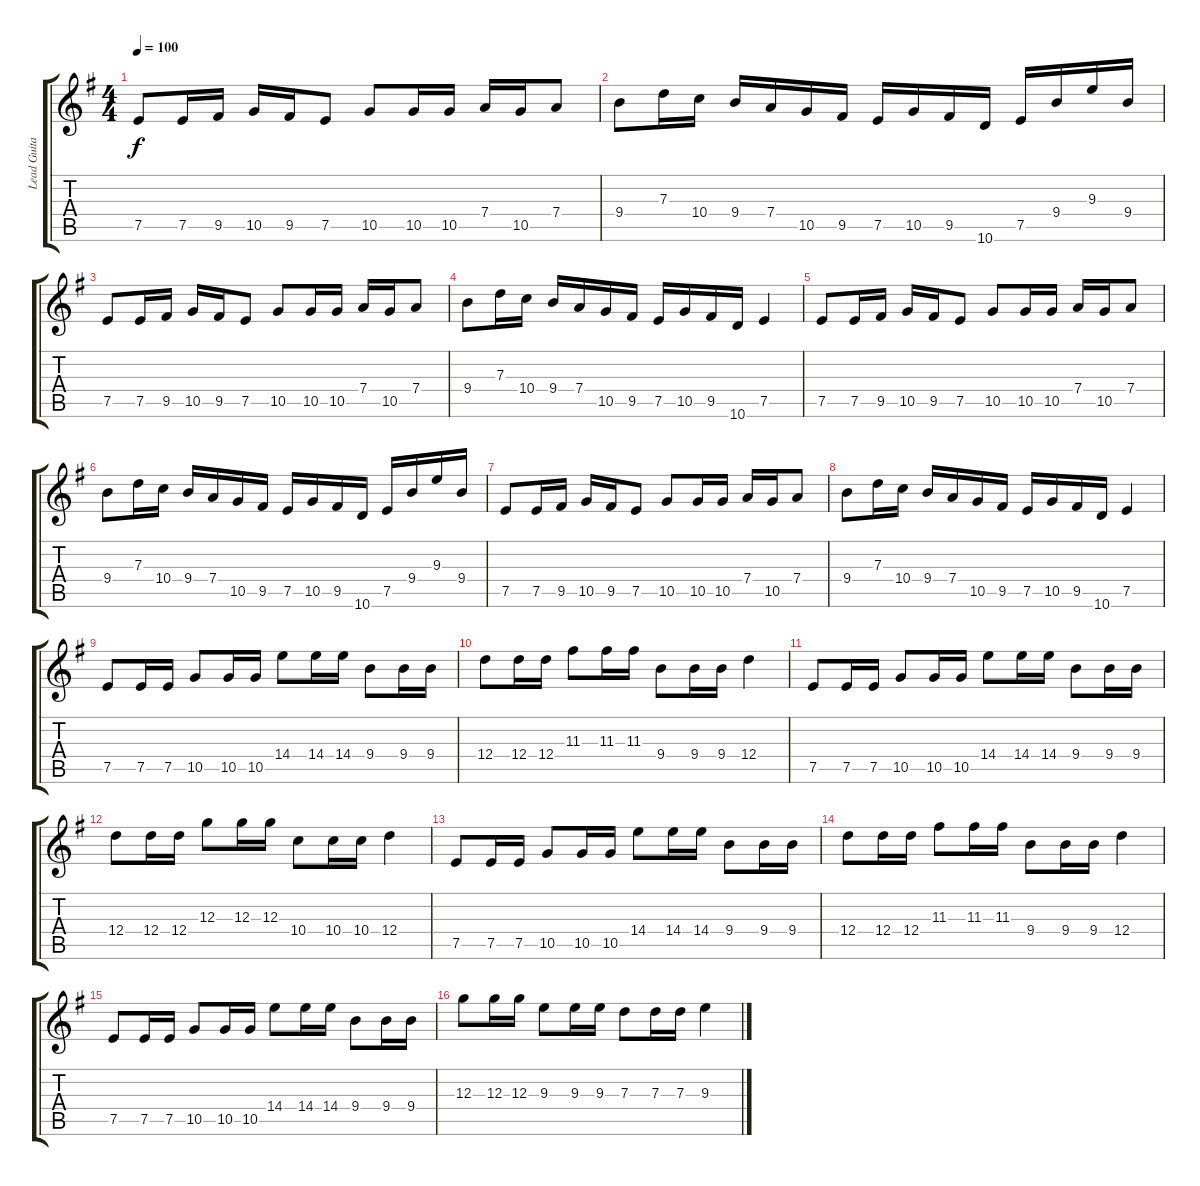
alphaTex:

\track ("Lead Guitar" "Lead Guita") {instrument acousticguitarsteel}
\staff {score tabs}
\tuning (E4 B3 G3 D3 A2 E2) {hide}
\ts (4 4)
\tempo 100
\clef g2
\ks eminor
7.5.8{dy f} 7.5.16 9.5.16 10.5.16 9.5.16 7.5.8 10.5.8 10.5.16 10.5.16 7.4.16 10.5.16 7.4.8 |
9.4.8 7.3.16 10.4.16 9.4.16 7.4.16 10.5.16 9.5.16 7.5.16 10.5.16 9.5.16 10.6.16 7.5.16 9.4.16 9.3.16 9.4.16 |
7.5.8 7.5.16 9.5.16 10.5.16 9.5.16 7.5.8 10.5.8 10.5.16 10.5.16 7.4.16 10.5.16 7.4.8 |
9.4.8 7.3.16 10.4.16 9.4.16 7.4.16 10.5.16 9.5.16 7.5.16 10.5.16 9.5.16 10.6.16 7.5.4 |
7.5.8 7.5.16 9.5.16 10.5.16 9.5.16 7.5.8 10.5.8 10.5.16 10.5.16 7.4.16 10.5.16 7.4.8 |
9.4.8 7.3.16 10.4.16 9.4.16 7.4.16 10.5.16 9.5.16 7.5.16 10.5.16 9.5.16 10.6.16 7.5.16 9.4.16 9.3.16 9.4.16 |
7.5.8 7.5.16 9.5.16 10.5.16 9.5.16 7.5.8 10.5.8 10.5.16 10.5.16 7.4.16 10.5.16 7.4.8 |
9.4.8 7.3.16 10.4.16 9.4.16 7.4.16 10.5.16 9.5.16 7.5.16 10.5.16 9.5.16 10.6.16 7.5.4 |
7.5.8 7.5.16 7.5.16 10.5.8 10.5.16 10.5.16 14.4.8 14.4.16 14.4.16 9.4.8 9.4.16 9.4.16 |
12.4.8 12.4.16 12.4.16 11.3.8 11.3.16 11.3.16 9.4.8 9.4.16 9.4.16 12.4.4 |
7.5.8 7.5.16 7.5.16 10.5.8 10.5.16 10.5.16 14.4.8 14.4.16 14.4.16 9.4.8 9.4.16 9.4.16 |
12.4.8 12.4.16 12.4.16 12.3.8 12.3.16 12.3.16 10.4.8 10.4.16 10.4.16 12.4.4 |
7.5.8 7.5.16 7.5.16 10.5.8 10.5.16 10.5.16 14.4.8 14.4.16 14.4.16 9.4.8 9.4.16 9.4.16 |
12.4.8 12.4.16 12.4.16 11.3.8 11.3.16 11.3.16 9.4.8 9.4.16 9.4.16 12.4.4 |
7.5.8 7.5.16 7.5.16 10.5.8 10.5.16 10.5.16 14.4.8 14.4.16 14.4.16 9.4.8 9.4.16 9.4.16 |
12.3.8 12.3.16 12.3.16 9.3.8 9.3.16 9.3.16 7.3.8 7.3.16 7.3.16 9.3.4
